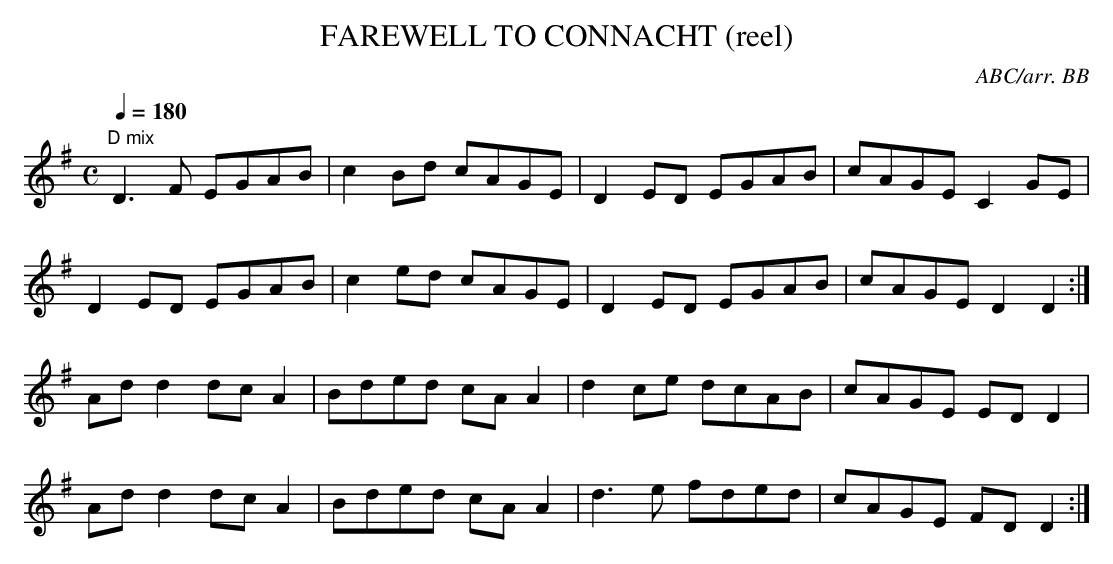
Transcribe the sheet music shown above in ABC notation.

X:1
T:FAREWELL TO CONNACHT (reel)
C:ABC/arr. BB
Q:1/4=180
M:C
L:1/8
K:G
"D mix"
D3F EGAB|c2Bd cAGE|D2ED EGAB|cAGE C2GE|
D2ED EGAB|c2ed cAGE|D2ED EGAB|cAGE D2D2:|
Add2 dcA2|Bded cAA2|d2ce dcAB|cAGE EDD2|
Add2 dcA2|Bded cAA2|d3e fded|cAGE FDD2:|
